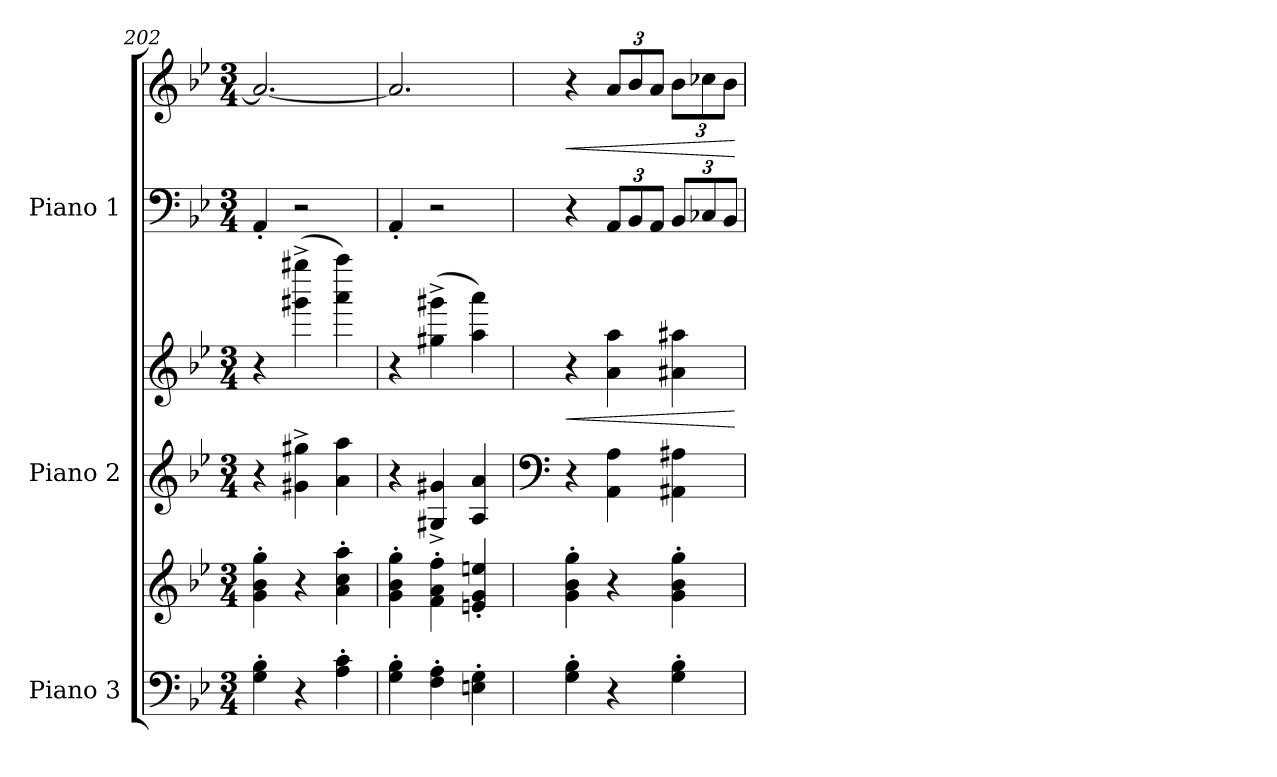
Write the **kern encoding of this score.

**kern	**kern	**kern	**kern	**dynam	**kern	**kern	**dynam
*part3	*part3	*part2	*part2	*part2	*part1	*part1	*part1
*staff6	*staff5	*staff4	*staff3	*staff3/4	*staff2	*staff1	*staff1/2
*I"Piano 3	*	*I"Piano 2	*	*	*I"Piano 1	*	*
*I'Pno. 3	*	*I'Pno. 2	*	*	*I'Pno. 1	*	*
*clefF4	*clefG2	*clefG2	*clefG2	*	*clefF4	*clefG2	*
*k[b-e-]	*k[b-e-]	*k[b-e-]	*k[b-e-]	*	*k[b-e-]	*k[b-e-]	*
*M3/4	*M3/4	*M3/4	*M3/4	*	*M3/4	*M3/4	*
=202	=202	=202	=202	=202	=202	=202	=202
4G\' 4B-\'	4g\' 4b-\' 4gg\'	4r	4r	.	4AA'/	2.a/_	.
4r	4r	4g#X\^ 4gg#X\^	(>4ggg#X\^ 4gggg#X\^	.	2r	.	.
4A\' 4c\'	4a\' 4cc\' 4aa\'	4a\ 4aa\	4aaa\ 4aaaa\)	.	.	.	.
!!LO:PB:g=z
=203	=203	=203	=203	=203	=203	=203	=203
4G\' 4B-\'	4g\' 4b-\' 4gg\'	4r	4r	.	4AA'/	2.a/]	.
4F\' 4A\'	4f\' 4a\' 4ff\'	4G#X/^ 4g#X/^	(>4gg#X\^ 4ggg#X\^	.	2r	.	.
4En\' 4G\'	4en/' 4g/' 4een/'	4A/ 4a/	4aa\ 4aaa\)	.	.	.	.
=204	=204	=204	=204	=204	=204	=204	=204
*	*	*clefF4	*	*	*	*	*
!	!	!	!	!LO:HP:b	!	!	!LO:HP:b
4G\' 4B-\'	4g\' 4b-\' 4gg\'	4r	4r	<	4r	4r	<
*	*	*	*	*	*Xbrackettup	*Xbrackettup	*
4r	4r	4AA\ 4A\	4a\ 4aa\	.	12AA</L	12a/L	.
.	.	.	.	.	12BB-</	12b-/	.
.	.	.	.	.	12AA</J	12a/J	.
4G\' 4B-\'	4g\' 4b-\' 4gg\'	4AA#X\ 4A#X\	4a#X\ 4aa#X\	.	12BB-</L	12b-\L	.
.	.	.	.	.	12C-X</	12cc-X\	.
.	.	.	.	.	12BB-</J	12b-\J	.
.	.	.	.	[	.	.	[
=	=	=	=	=	=	=	=
*-	*-	*-	*-	*-	*-	*-	*-
